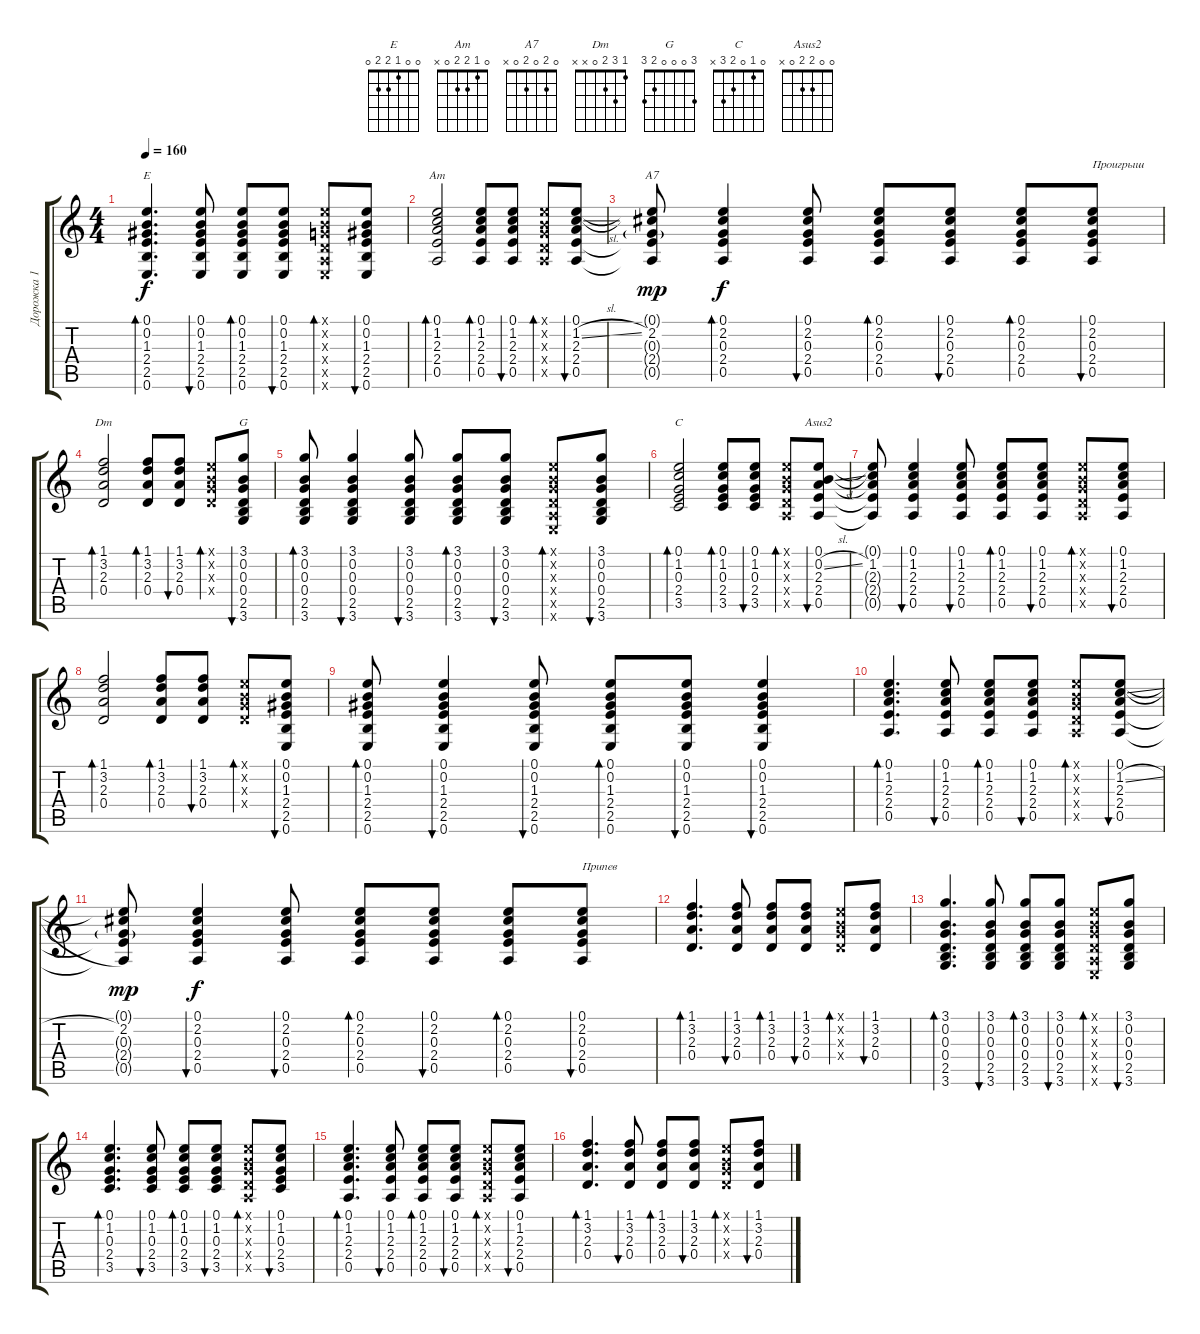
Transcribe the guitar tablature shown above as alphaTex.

\track ("Дорожка 1" "Дорожка 1") {instrument acousticguitarsteel}
\staff {score tabs}
\tuning (E4 B3 G3 D3 A2 E2) {hide}
\chord ("E" 0 0 1 2 2 0)
\chord ("Am" 0 1 2 2 0 x)
\chord ("A7" 0 2 0 2 0 x)
\chord ("Dm" 1 3 2 0 x x)
\chord ("G" 3 0 0 0 2 3)
\chord ("C" 0 1 0 2 3 x)
\chord ("Asus2" 0 0 2 2 0 x)
\ts (4 4)
\tempo 160
\clef g2
\ks c
(0.1 0.2 1.3 2.4 2.5 0.6).4{d bd 30 ch "E" dy f} (0.1 0.2 1.3 2.4 2.5 0.6).8{bu 30} (0.1 0.2 1.3 2.4 2.5 0.6).8{bd 30} (0.1 0.2 1.3 2.4 2.5 0.6).8{bu 30} (0.1{x} 0.2{x} 0.3{x} 0.4{x} 0.5{x} 0.6{x}).8{bd 60} (0.1 0.2 1.3 2.4 2.5 0.6).8{bu 30} |
(0.1 1.2 2.3 2.4 0.5).2{bd 30 ch "Am"} (0.1 1.2 2.3 2.4 0.5).8{bd 30} (0.1 1.2 2.3 2.4 0.5).8{bu 30} (0.1{x} 0.2{x} 0.3{x} 0.4{x} 0.5{x}).8{bd 60} (0.1 1.2{sl} 2.3 2.4 0.5).8{bu 30} |
(0.1{t} 2.2 0.3{g} 2.4{t} 0.5{t}).8{ch "A7" dy mp} (0.1 2.2 0.3 2.4 0.5).4{bd 30 dy f} (0.1 2.2 0.3 2.4 0.5).8{bu 30} (0.1 2.2 0.3 2.4 0.5).8{bd 30} (0.1 2.2 0.3 2.4 0.5).8{bu 30} (0.1 2.2 0.3 2.4 0.5).8{bd 60} (0.1 2.2 0.3 2.4 0.5).8{bu 30 txt "Проигрыш"} |
(1.1 3.2 2.3 0.4).2{bd 60 ch "Dm"} (1.1 3.2 2.3 0.4).8{bd 60} (1.1 3.2 2.3 0.4).8{bu 60} (0.1{x} 0.2{x} 0.3{x} 0.4{x}).8{bd 60} (3.1 0.2 0.3 0.4 2.5 3.6).8{bu 60 ch "G"} |
(3.1 0.2 0.3 0.4 2.5 3.6).8{bd 60} (3.1 0.2 0.3 0.4 2.5 3.6).4{bu 60} (3.1 0.2 0.3 0.4 2.5 3.6).8{bu 60} (3.1 0.2 0.3 0.4 2.5 3.6).8{bd 60} (3.1 0.2 0.3 0.4 2.5 3.6).8{bu 60} (0.1{x} 0.2{x} 0.3{x} 0.4{x} 0.5{x} 0.6{x}).8{bd 60} (3.1 0.2 0.3 0.4 2.5 3.6).8{bu 60} |
(0.1 1.2 0.3 2.4 3.5).2{bd 60 ch "C"} (0.1 1.2 0.3 2.4 3.5).8{bd 60} (0.1 1.2 0.3 2.4 3.5).8{bu 60} (0.1{x} 0.2{x} 0.3{x} 0.4{x} 0.5{x}).8{bd 60} (0.1 0.2{sl} 2.3 2.4 0.5).8{bu 60 ch "Asus2"} |
(0.1{t} 1.2 2.3{t} 2.4{t} 0.5{t}).8 (0.1 1.2 2.3 2.4 0.5).4{bu 60} (0.1 1.2 2.3 2.4 0.5).8{bu 60} (0.1 1.2 2.3 2.4 0.5).8{bd 60} (0.1 1.2 2.3 2.4 0.5).8{bu 60} (0.1{x} 0.2{x} 0.3{x} 0.4{x} 0.5{x}).8{bd 60} (0.1 1.2 2.3 2.4 0.5).8{bu 60} |
(1.1 3.2 2.3 0.4).2{bd 60} (1.1 3.2 2.3 0.4).8{bd 60} (1.1 3.2 2.3 0.4).8{bu 60} (0.1{x} 0.2{x} 0.3{x} 0.4{x}).8{bd 60} (0.1 0.2 1.3 2.4 2.5 0.6).8{bu 60} |
(0.1 0.2 1.3 2.4 2.5 0.6).8{bd 60} (0.1 0.2 1.3 2.4 2.5 0.6).4{bu 60} (0.1 0.2 1.3 2.4 2.5 0.6).8{bu 60} (0.1 0.2 1.3 2.4 2.5 0.6).8{bd 60} (0.1 0.2 1.3 2.4 2.5 0.6).8{bu 60} (0.1 0.2 1.3 2.4 2.5 0.6).4{bu 60} |
(0.1 1.2 2.3 2.4 0.5).4{d bd 30} (0.1 1.2 2.3 2.4 0.5).8{bu 30} (0.1 1.2 2.3 2.4 0.5).8{bd 30} (0.1 1.2 2.3 2.4 0.5).8{bu 30} (0.1{x} 0.2{x} 0.3{x} 0.4{x} 0.5{x}).8{bd 30} (0.1 1.2{sl} 2.3 2.4 0.5).8{bu 30} |
(0.1{t} 2.2 0.3{g} 2.4{t} 0.5{t}).8{dy mp} (0.1 2.2 0.3 2.4 0.5).4{bu 60 dy f} (0.1 2.2 0.3 2.4 0.5).8{bu 30} (0.1 2.2 0.3 2.4 0.5).8{bd 30} (0.1 2.2 0.3 2.4 0.5).8{bu 30} (0.1 2.2 0.3 2.4 0.5).8{bd 60} (0.1 2.2 0.3 2.4 0.5).8{bu 60 txt "Припев"} |
(1.1 3.2 2.3 0.4).4{d bd 30} (1.1 3.2 2.3 0.4).8{bu 30} (1.1 3.2 2.3 0.4).8{bd 30} (1.1 3.2 2.3 0.4).8{bu 30} (0.1{x} 0.2{x} 0.3{x} 0.4{x}).8{bd 30} (1.1 3.2 2.3 0.4).8{bu 30} |
(3.1 0.2 0.3 0.4 2.5 3.6).4{d bd 30} (3.1 0.2 0.3 0.4 2.5 3.6).8{bu 30} (3.1 0.2 0.3 0.4 2.5 3.6).8{bd 30} (3.1 0.2 0.3 0.4 2.5 3.6).8{bu 30} (0.1{x} 0.2{x} 0.3{x} 0.4{x} 0.5{x} 0.6{x}).8{bd 30} (3.1 0.2 0.3 0.4 2.5 3.6).8{bu 30} |
(0.1 1.2 0.3 2.4 3.5).4{d bd 30} (0.1 1.2 0.3 2.4 3.5).8{bu 30} (0.1 1.2 0.3 2.4 3.5).8{bd 30} (0.1 1.2 0.3 2.4 3.5).8{bu 30} (0.1{x} 0.2{x} 0.3{x} 0.4{x} 0.5{x}).8{bd 30} (0.1 1.2 0.3 2.4 3.5).8{bu 30} |
(0.1 1.2 2.3 2.4 0.5).4{d bd 30} (0.1 1.2 2.3 2.4 0.5).8{bu 30} (0.1 1.2 2.3 2.4 0.5).8{bd 30} (0.1 1.2 2.3 2.4 0.5).8{bu 30} (0.1{x} 0.2{x} 0.3{x} 0.4{x} 0.5{x}).8{bd 30} (0.1 1.2 2.3 2.4 0.5).8{bu 30} |
(1.1 3.2 2.3 0.4).4{d bd 30} (1.1 3.2 2.3 0.4).8{bu 30} (1.1 3.2 2.3 0.4).8{bd 30} (1.1 3.2 2.3 0.4).8{bu 30} (0.1{x} 0.2{x} 0.3{x} 0.4{x}).8{bd 30} (1.1 3.2 2.3 0.4).8{bu 30}
